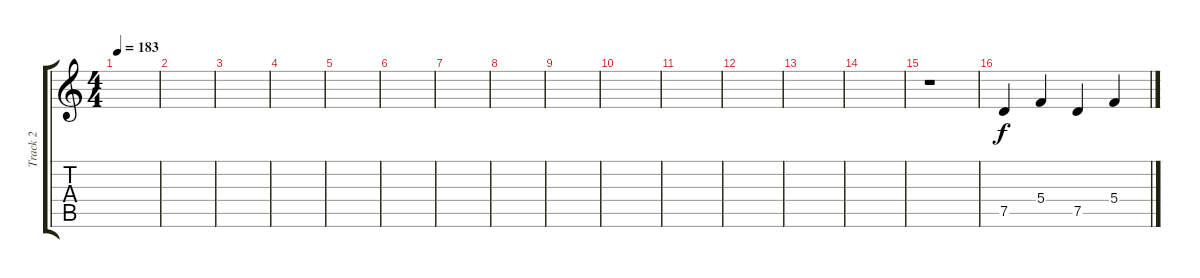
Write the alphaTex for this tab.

\track ("Track 2" "Track 2") {instrument distortionguitar}
\staff {score tabs}
\tuning (D4 A3 F3 C3 G2 C2) {hide}
\ts (4 4)
\tempo 183
\clef g2
\ks c
|
|
|
|
|
|
|
|
|
|
|
|
|
|
r.1 |
7.5.4{instrument acousticguitarsteel} 5.4.4 7.5.4 5.4.4
